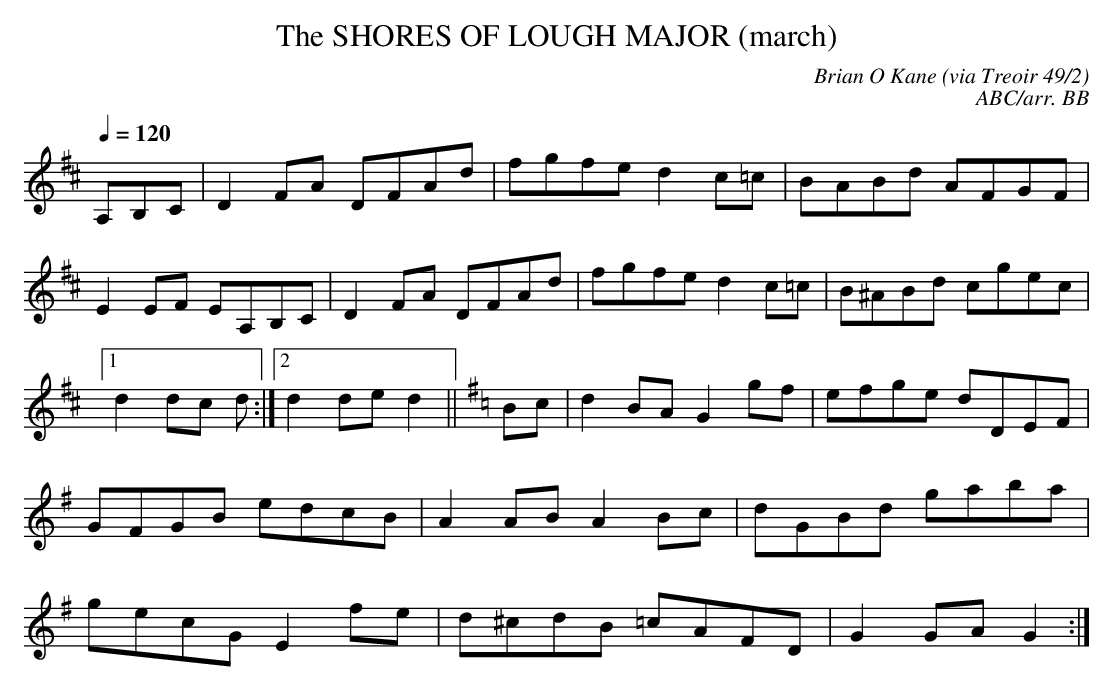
X:1
T:SHORES OF LOUGH MAJOR (march), The\
C:Brian O Kane (via Treoir 49/2)\
C:ABC/arr. BB\
Q:1/4=120\
M:C\
K:D\
A,B,C|D2FA DFAd|fgfe d2c=c|BABd AFGF|E2EF EA,B,C|\
D2FA DFAd|fgfe d2c=c|B^ABd cgec|1 d2dc d :|2 d2de d2||\
K:G\
Bc|d2BA G2gf|efge dDEF|GFGB edcB|A2AB A2Bc|\
dGBd gaba|gecG E2fe|d^cdB =cAFD|G2GA G2:|\
\
\
